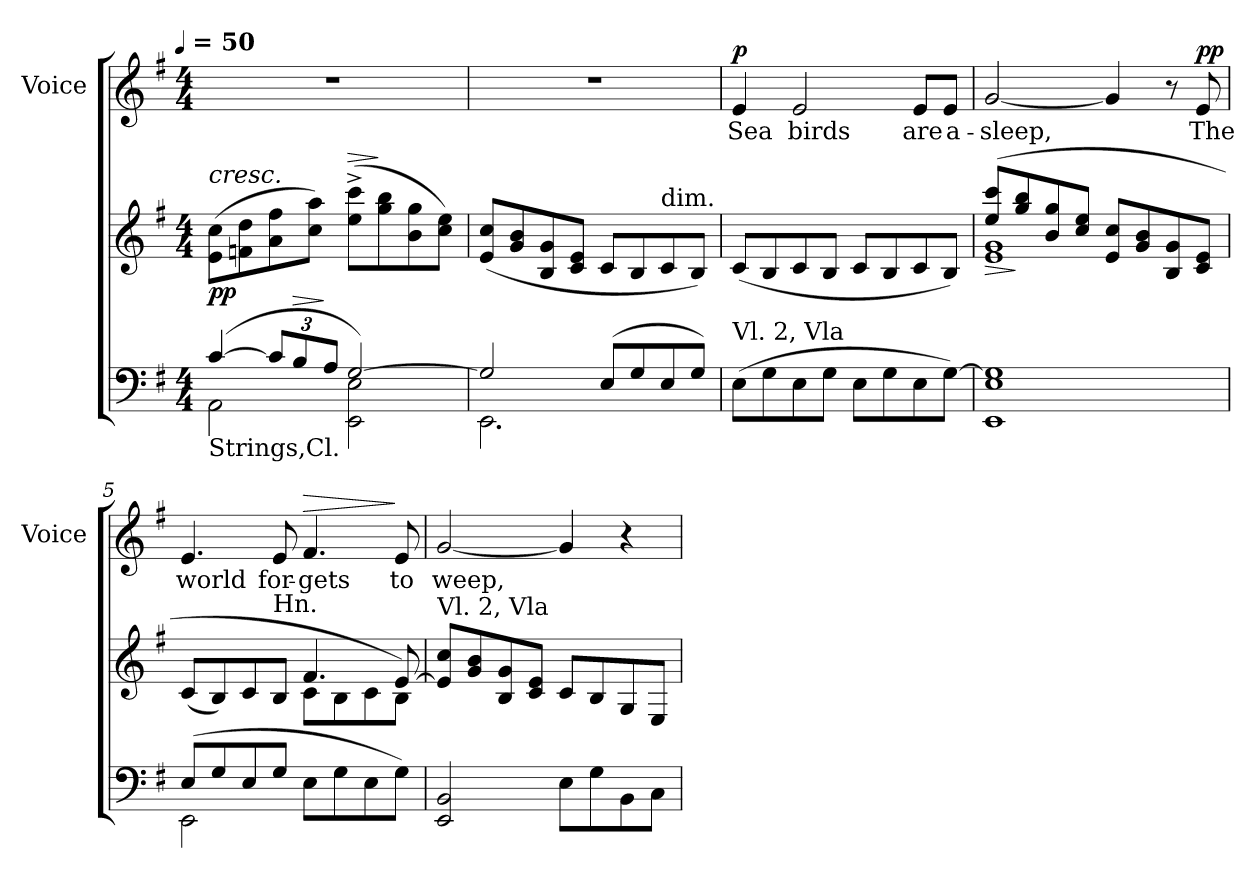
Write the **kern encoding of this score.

**kern	**kern	**dynam	**kern	**text	**dynam
*part2	*part2	*part2	*part1	*part1	*part1
*staff3	*staff2	*staff2/3	*staff1	*staff1	*staff1
*	*	*	*I"Voice	*	*
*	*	*	*I'Voice	*	*
*clefF4	*clefG2	*	*clefG2	*	*
*k[f#]	*k[f#]	*	*k[f#]	*	*
!!LO:TX:omd:t=[quarter] = 50
*M4/4	*M4/4	*	*M4/4	*	*
*MM50	*MM50	*	*MM50	*	*
=1	=1	=1	=1	=1	=1
*^	*	*	*	*	*
!	!	!LO:TX:a:t=espress.	!	!	!	!
!LO:TX:b:t=Strings,Cl.	!	!	!	!	!	!
!	!	!	!LO:HP:a	!	!	!
*	*	*^	*	*	*	*
!	!	!	!	!LO:DY:n=1:b	!	!	!
([4c/	2AA\	(>8e 8ccL	8ryy	< pp	1r	.	.
.	.	8f 8dd	4ryy	.	.	.	.
*Xbrackettup	*	*	*	*	*	*	*
12cL]	.	8a 8ff#	.	.	.	.	.
!	!	!	!	!LO:HP:a=2	!	!	!
12B	.	.	.	>	.	.	.
.	.	8cc 8aaJ)	2ryy	.	.	.	.
12AJ	.	.	.	]	.	.	.
!	!	!	!	!LO:HP:a	!	!	!
[2G/)	2EE\ 2E\	(>8ee^ 8ccc^L	.	>	.	.	.
.	.	8gg 8bb	.	[ ]	.	.	.
.	.	8b 8gg	.	.	.	.	.
.	.	8cc 8eeJ)	8ryy	.	.	.	.
*	*	*v	*v	*	*	*	*
=2	=2	=2	=2	=2	=2	=2
2G/]	2.EE\	(>8e 8ccL	.	1r	.	.
.	.	8g 8b	.	.	.	.
.	.	8B 8g	.	.	.	.
.	.	8c 8eJ	.	.	.	.
(8EL	.	8cL	.	.	.	.
8G	.	8B	.	.	.	.
!	!	!LO:TX:t=dim.	!	!	!	!
8E	4ryy	8c	.	.	.	.
8GJ)	.	8BJ)	.	.	.	.
*v	*v	*	*	*	*	*
=3	=3	=3	=3	=3	=3
!LO:TX:a:t=Vl. 2, Vla	!	!	!	!	!
!	!	!	!	!LO:LY:b	!LO:DY:a
(8EL	(>8cL	.	4e/	Sea	p
8G	8B	.	.	.	.
!	!	!	!	!LO:LY:b	!
8E	8c	.	2e/	birds	.
8GJ	8BJ	.	.	.	.
8EL	8cL	.	.	.	.
8G	8B	.	.	.	.
!	!	!	!	!LO:LY:b	!
8E	8c	.	8eL	are	.
!	!	!	!	!LO:LY:b	!
[8GJ)	8BJ)	.	8eJ	a-	.
=4	=4	=4	=4	=4	=4
*^	*	*	*	*	*
!	!	!LO:TX:b:t=Fl.	!	!	!	!
!	!	!	!LO:HP:b	!	!LO:LY:b	!
*	*	*^	*	*	*	*
1E 1G]	1EE	(>8ee 8cccL	1e 1g	>	[2g/	-sleep,	.
.	.	8gg 8bb	.	]	.	.	.
.	.	8b 8gg	.	.	.	.	.
.	.	8cc 8eeJ	.	.	.	.	.
.	.	8e 8ccL	.	.	4g/]	.	.
.	.	8g 8b	.	.	.	.	.
.	.	8B 8g	.	.	8r	.	.
!	!	!	!	!	!	!LO:LY:b	!LO:DY:a
.	.	8c 8eJ	.	.	8e/	The	pp
=5	=5	=5	=5	=5	=5	=5	=5
!	!	!	!	!	!	!LO:LY:b	!
(8EL	2EE\	(<8cL	2ryy	.	4.e/	world	.
8G	.	8B)	.	.	.	.	.
8E	.	8c	.	.	.	.	.
!	!	!LO:TX:a:t=Hn.	!	!	!	!	!
!	!	!	!	!	!	!LO:LY:b	!
8GJ	.	8BJ	.	.	8e/	for-	.
!	!	!	!	!	!	!LO:LY:b	!LO:HP:a
8EL	2ryy	4.f#/	8cL	.	4.f#/	-gets	>
8G	.	.	8B	.	.	.	.
8E	.	.	8c	.	.	.	.
!	!	!	!	!	!	!LO:LY:b	!
8GJ)	.	[8e/)	8BJ	.	8e/	to	]
*v	*v	*	*	*	*	*	*
=6	=6	=6	=6	=6	=6	=6
!	!LO:TX:a:t=Vl. 2, Vla	!	!	!	!	!
!	!	!	!	!	!LO:LY:b	!
2EE/ 2BB/	4.ryy	8e] 8ccL	.	[2g/	weep,	.
.	.	8g 8b	.	.	.	.
.	.	8B 8g	.	.	.	.
.	8ryy	8c 8eJ	.	.	.	.
8EL	8cL	2ryy	.	4g/]	.	.
8G	8B	.	.	.	.	.
8BB	8G	.	.	4r	.	.
8CJ	(>8EJ	.	.	.	.	.
*	*v	*v	*	*	*	*
=	=	=	=	=	=
*-	*-	*-	*-	*-	*-
